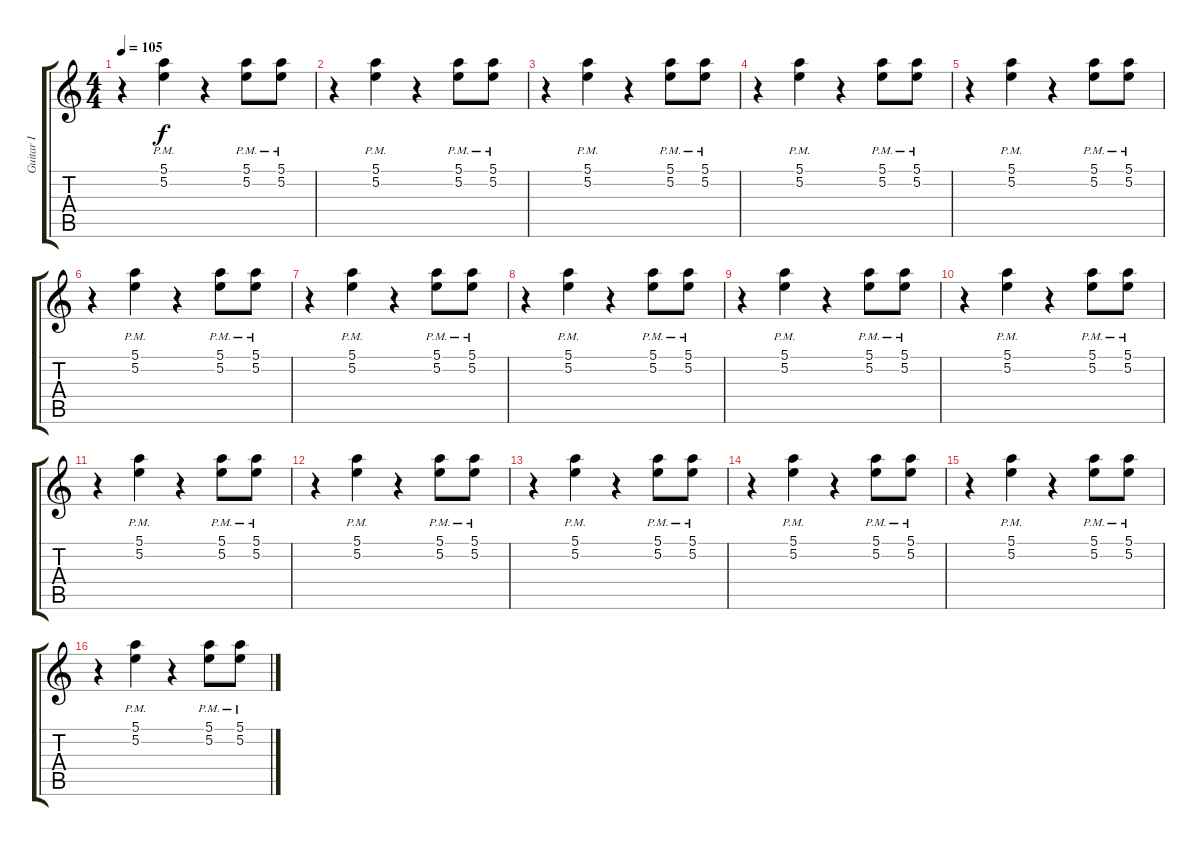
\track ("Guitar I" "Guitar I") {instrument electricguitarclean}
\staff {score tabs}
\tuning (E4 B3 G3 D3 A2 E2) {hide}
\ts (4 4)
\tempo 105
\clef g2
\ks c
r.4{dy f} (5.1{pm} 5.2{pm}).4 r.4 (5.1{pm} 5.2{pm}).8 (5.1{pm} 5.2{pm}).8 |
r.4 (5.1{pm} 5.2{pm}).4 r.4 (5.1{pm} 5.2{pm}).8 (5.1{pm} 5.2{pm}).8 |
r.4 (5.1{pm} 5.2{pm}).4 r.4 (5.1{pm} 5.2{pm}).8 (5.1{pm} 5.2{pm}).8 |
r.4 (5.1{pm} 5.2{pm}).4 r.4 (5.1{pm} 5.2{pm}).8 (5.1{pm} 5.2{pm}).8 |
r.4 (5.1{pm} 5.2{pm}).4 r.4 (5.1{pm} 5.2{pm}).8 (5.1{pm} 5.2{pm}).8 |
r.4 (5.1{pm} 5.2{pm}).4 r.4 (5.1{pm} 5.2{pm}).8 (5.1{pm} 5.2{pm}).8 |
r.4 (5.1{pm} 5.2{pm}).4 r.4 (5.1{pm} 5.2{pm}).8 (5.1{pm} 5.2{pm}).8 |
r.4 (5.1{pm} 5.2{pm}).4 r.4 (5.1{pm} 5.2{pm}).8 (5.1{pm} 5.2{pm}).8 |
r.4 (5.1{pm} 5.2{pm}).4 r.4 (5.1{pm} 5.2{pm}).8 (5.1{pm} 5.2{pm}).8 |
r.4 (5.1{pm} 5.2{pm}).4 r.4 (5.1{pm} 5.2{pm}).8 (5.1{pm} 5.2{pm}).8 |
r.4 (5.1{pm} 5.2{pm}).4 r.4 (5.1{pm} 5.2{pm}).8 (5.1{pm} 5.2{pm}).8 |
r.4 (5.1{pm} 5.2{pm}).4 r.4 (5.1{pm} 5.2{pm}).8 (5.1{pm} 5.2{pm}).8 |
r.4 (5.1{pm} 5.2{pm}).4 r.4 (5.1{pm} 5.2{pm}).8 (5.1{pm} 5.2{pm}).8 |
r.4 (5.1{pm} 5.2{pm}).4 r.4 (5.1{pm} 5.2{pm}).8 (5.1{pm} 5.2{pm}).8 |
r.4 (5.1{pm} 5.2{pm}).4 r.4 (5.1{pm} 5.2{pm}).8 (5.1{pm} 5.2{pm}).8 |
r.4 (5.1{pm} 5.2{pm}).4 r.4 (5.1{pm} 5.2{pm}).8 (5.1{pm} 5.2{pm}).8
